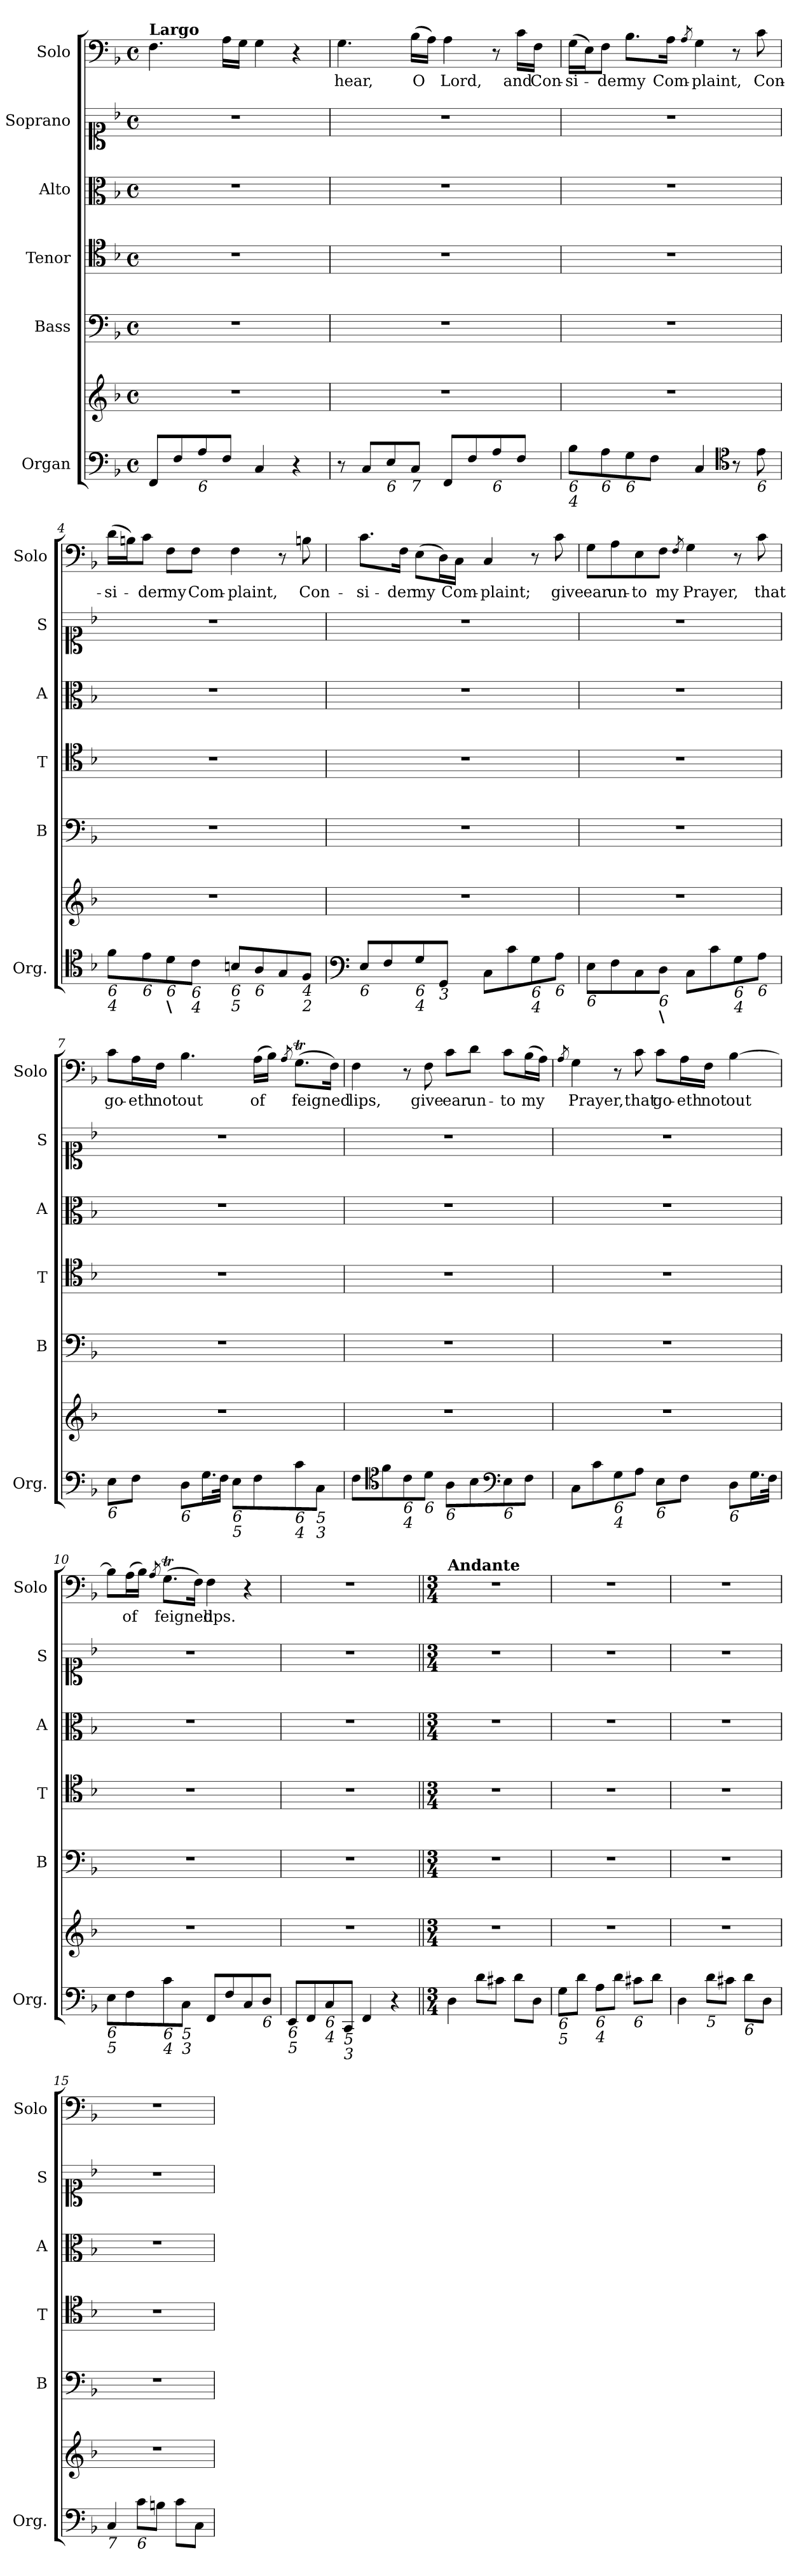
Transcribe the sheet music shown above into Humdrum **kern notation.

**kern	**kern	**kern	**kern	**kern	**kern	**kern	**text
*part6	*part6	*part5	*part4	*part3	*part2	*part1	*part1
*staff7	*staff6	*staff5	*staff4	*staff3	*staff2	*staff1	*staff1
*I"Organ	*	*I"Bass	*I"Tenor	*I"Alto	*I"Soprano	*I"Solo	*
*I'Org.	*	*I'B	*I'T	*I'A	*I'S	*I'Solo	*
*clefF4	*clefG2	*clefF4	*clefC4	*clefC3	*clefC1	*clefF4	*
*k[b-]	*k[b-]	*k[b-]	*k[b-]	*k[b-]	*k[b-]	*k[b-]	*
*F:	*F:	*F:	*F:	*F:	*F:	*F:	*
*M4/4	*M4/4	*M4/4	*M4/4	*M4/4	*M4/4	*M4/4	*
*met(c)	*met(c)	*met(c)	*met(c)	*met(c)	*met(c)	*met(c)	*
*MM70	*MM70	*MM70	*MM70	*MM70	*MM70	*MM70	*
=1	=1	=1	=1	=1	=1	=1	=1
!	!	!	!	!	!	!LO:TX:a:B:t=Largo	!
8FF/L	1r	1r	1r	1r	1r	4.F\	.
8F/	.	.	.	.	.	.	.
!LO:TX:b:i:t=6	!	!	!	!	!	!	!
8A/	.	.	.	.	.	.	.
8F/J	.	.	.	.	.	16A\LL	.
.	.	.	.	.	.	16G\JJ	.
4C/	.	.	.	.	.	4G\	.
4r	.	.	.	.	.	4r	.
=2	=2	=2	=2	=2	=2	=2	=2
!	!	!	!	!	!	!	!LO:LY:b
8r	1r	1r	1r	1r	1r	4.G\	hear,
8C/L	.	.	.	.	.	.	.
!LO:TX:b:i:t=6	!	!	!	!	!	!	!
8E/	.	.	.	.	.	.	.
!LO:TX:b:i:t=7	!	!	!	!	!	!	!
!	!	!	!	!	!	!	!LO:LY:b
8C/J	.	.	.	.	.	(>16B-\LL	O
.	.	.	.	.	.	16A\JJ)	.
!	!	!	!	!	!	!	!LO:LY:b
8FF/L	.	.	.	.	.	4A\	Lord,
8F/	.	.	.	.	.	.	.
!LO:TX:b:i:t=6	!	!	!	!	!	!	!
8A/	.	.	.	.	.	8r	.
!	!	!	!	!	!	!	!LO:LY:b
8F/J	.	.	.	.	.	16c\LL	and
!	!	!	!	!	!	!	!LO:LY:b
.	.	.	.	.	.	16F\JJ	Con-
=3	=3	=3	=3	=3	=3	=3	=3
!LO:TX:b:i:t=6\n4	!	!	!	!	!	!	!
!	!	!	!	!	!	!	!LO:LY:b
8B-\L	1r	1r	1r	1r	1r	(>16G\LL	-si-
.	.	.	.	.	.	16E\J)	.
!LO:TX:b:i:t=6	!	!	!	!	!	!	!
!	!	!	!	!	!	!	!LO:LY:b
8A\	.	.	.	.	.	8F\J	-der
!LO:TX:b:i:t=6	!	!	!	!	!	!	!
!	!	!	!	!	!	!	!LO:LY:b
8G\	.	.	.	.	.	8.B-\L	my
8F\J	.	.	.	.	.	.	.
!	!	!	!	!	!	!	!LO:LY:b
.	.	.	.	.	.	16A\Jk	Com-
.	.	.	.	.	.	8qA/	.
!	!	!	!	!	!	!	!LO:LY:b
4C/	.	.	.	.	.	4G\	-plaint,
*clefC4	*	*	*	*	*	*	*
8r	.	.	.	.	.	8r	.
!LO:TX:b:i:t=6	!	!	!	!	!	!	!
!	!	!	!	!	!	!	!LO:LY:b
8e\	.	.	.	.	.	8c\	Con-
=4	=4	=4	=4	=4	=4	=4	=4
!LO:TX:b:i:t=6\n4	!	!	!	!	!	!	!
!	!	!	!	!	!	!	!LO:LY:b
8f\L	1r	1r	1r	1r	1r	(>16d\LL	-si-
.	.	.	.	.	.	16Bn\J)	.
!LO:TX:b:i:t=6	!	!	!	!	!	!	!
!	!	!	!	!	!	!	!LO:LY:b
8e\	.	.	.	.	.	8c\J	-der
!LO:TX:b:i:t=6	!	!	!	!	!	!	!
!LO:TX:b:B:t=\	!	!	!	!	!	!	!
!	!	!	!	!	!	!	!LO:LY:b
8d\	.	.	.	.	.	8F\L	my
!LO:TX:b:i:t=6\n4	!	!	!	!	!	!	!
!	!	!	!	!	!	!	!LO:LY:b
8c\J	.	.	.	.	.	8F\J	Com-
!LO:TX:b:i:t=6	!	!	!	!	!	!	!
!LO:TX:b:i:t=5	!	!	!	!	!	!	!
!	!	!	!	!	!	!	!LO:LY:b
8Bn/L	.	.	.	.	.	4F\	-plaint,
!LO:TX:b:i:t=6	!	!	!	!	!	!	!
8A/	.	.	.	.	.	.	.
8G/	.	.	.	.	.	8r	.
!LO:TX:b:i:t=4	!	!	!	!	!	!	!
!LO:TX:b:i:t=2	!	!	!	!	!	!	!
!	!	!	!	!	!	!	!LO:LY:b
8F/J	.	.	.	.	.	8Bn\	Con-
!!LO:LB:g=z
=5	=5	=5	=5	=5	=5	=5	=5
*clefF4	*	*	*	*	*	*	*
!LO:TX:b:i:t=6	!	!	!	!	!	!	!
!	!	!	!	!	!	!	!LO:LY:b
8E/L	1r	1r	1r	1r	1r	8.c\L	-si-
8F/	.	.	.	.	.	.	.
!	!	!	!	!	!	!	!LO:LY:b
.	.	.	.	.	.	16F\Jk	-der
!LO:TX:b:i:t=6\n4	!	!	!	!	!	!	!
!	!	!	!	!	!	!	!LO:LY:b
8G/	.	.	.	.	.	(>8E\L	my
!LO:TX:b:i:t=3	!	!	!	!	!	!	!
8GG/J	.	.	.	.	.	16D\L)	.
!	!	!	!	!	!	!	!LO:LY:b
.	.	.	.	.	.	16C\JJ	Com-
!	!	!	!	!	!	!	!LO:LY:b
8C\L	.	.	.	.	.	4C/	-plaint;
8c\	.	.	.	.	.	.	.
!LO:TX:b:i:t=6\n4	!	!	!	!	!	!	!
8G\	.	.	.	.	.	8r	.
!LO:TX:b:i:t=6	!	!	!	!	!	!	!
!	!	!	!	!	!	!	!LO:LY:b
8A\J	.	.	.	.	.	8c\	give
=6	=6	=6	=6	=6	=6	=6	=6
!LO:TX:b:i:t=6	!	!	!	!	!	!	!
!	!	!	!	!	!	!	!LO:LY:b
8E\L	1r	1r	1r	1r	1r	8G\L	ear
!	!	!	!	!	!	!	!LO:LY:b
8F\	.	.	.	.	.	8A\	un-
!	!	!	!	!	!	!	!LO:LY:b
8C\	.	.	.	.	.	8E\	-to
!LO:TX:b:i:t=6	!	!	!	!	!	!	!
!LO:TX:b:B:t=\	!	!	!	!	!	!	!
!	!	!	!	!	!	!	!LO:LY:b
8D\J	.	.	.	.	.	8F\J	my
.	.	.	.	.	.	8qF/	.
!	!	!	!	!	!	!	!LO:LY:b
8C\L	.	.	.	.	.	4G\	Prayer,
8c\	.	.	.	.	.	.	.
!LO:TX:b:i:t=6\n4	!	!	!	!	!	!	!
8G\	.	.	.	.	.	8r	.
!LO:TX:b:i:t=6	!	!	!	!	!	!	!
!	!	!	!	!	!	!	!LO:LY:b
8A\J	.	.	.	.	.	8c\	that
=7	=7	=7	=7	=7	=7	=7	=7
!LO:TX:b:i:t=6	!	!	!	!	!	!	!
!	!	!	!	!	!	!	!LO:LY:b
8E\L	1r	1r	1r	1r	1r	8c\L	go-
!	!	!	!	!	!	!	!LO:LY:b
8F\J	.	.	.	.	.	16A\L	-eth
!	!	!	!	!	!	!	!LO:LY:b
.	.	.	.	.	.	16F\JJ	not
!LO:TX:b:i:t=6	!	!	!	!	!	!	!
!	!	!	!	!	!	!	!LO:LY:b
8D\L	.	.	.	.	.	4.B-\	out
16.G\L	.	.	.	.	.	.	.
32F\JJk	.	.	.	.	.	.	.
!LO:TX:b:i:t=6	!	!	!	!	!	!	!
!LO:TX:b:i:t=5	!	!	!	!	!	!	!
8E\L	.	.	.	.	.	.	.
!	!	!	!	!	!	!	!LO:LY:b
8F\	.	.	.	.	.	(>16A\LL	of
.	.	.	.	.	.	16B-\JJ)	.
.	.	.	.	.	.	8qA/	.
!LO:TX:b:i:t=6\n4	!	!	!	!	!	!	!
!	!	!	!	!	!	!	!LO:LY:b
8c\	.	.	.	.	.	(>8.GT\L	feigned
!LO:TX:b:i:t=5\n3	!	!	!	!	!	!	!
8C\J	.	.	.	.	.	.	.
.	.	.	.	.	.	16F\Jk)	.
=8	=8	=8	=8	=8	=8	=8	=8
!	!	!	!	!	!	!	!LO:LY:b
8F\L	1r	1r	1r	1r	1r	4F\	lips,
*clefC4	*	*	*	*	*	*	*
8f\	.	.	.	.	.	.	.
!LO:TX:b:i:t=6\n4	!	!	!	!	!	!	!
8c\	.	.	.	.	.	8r	.
!LO:TX:b:i:t=6	!	!	!	!	!	!	!
!	!	!	!	!	!	!	!LO:LY:b
8d\J	.	.	.	.	.	8F\	give
!LO:TX:b:i:t=6	!	!	!	!	!	!	!
!	!	!	!	!	!	!	!LO:LY:b
8A\L	.	.	.	.	.	8c\L	ear
!	!	!	!	!	!	!	!LO:LY:b
8B-\	.	.	.	.	.	8d\J	un-
*clefF4	*	*	*	*	*	*	*
!LO:TX:b:i:t=6	!	!	!	!	!	!	!
!	!	!	!	!	!	!	!LO:LY:b
8E\	.	.	.	.	.	8c\L	-to
!	!	!	!	!	!	!	!LO:LY:b
8F\J	.	.	.	.	.	(>16B-\L	my
.	.	.	.	.	.	16A\JJ)	.
!!LO:LB:g=z
=9	=9	=9	=9	=9	=9	=9	=9
.	.	.	.	.	.	8qA/	.
!	!	!	!	!	!	!	!LO:LY:b
8C\L	1r	1r	1r	1r	1r	4G\	Prayer,
8c\	.	.	.	.	.	.	.
!LO:TX:b:i:t=6\n4	!	!	!	!	!	!	!
8G\	.	.	.	.	.	8r	.
!	!	!	!	!	!	!	!LO:LY:b
8A\J	.	.	.	.	.	8c\	that
!LO:TX:b:i:t=6	!	!	!	!	!	!	!
!	!	!	!	!	!	!	!LO:LY:b
8E\L	.	.	.	.	.	8c\L	go-
!	!	!	!	!	!	!	!LO:LY:b
8F\J	.	.	.	.	.	16A\L	-eth
!	!	!	!	!	!	!	!LO:LY:b
.	.	.	.	.	.	16F\JJ	not
!LO:TX:b:i:t=6	!	!	!	!	!	!	!
!	!	!	!	!	!	!	!LO:LY:b
8D\L	.	.	.	.	.	[4B-\	out
16.G\L	.	.	.	.	.	.	.
32F\JJk	.	.	.	.	.	.	.
=10	=10	=10	=10	=10	=10	=10	=10
!LO:TX:b:i:t=6	!	!	!	!	!	!	!
!LO:TX:b:i:t=5	!	!	!	!	!	!	!
8E\L	1r	1r	1r	1r	1r	8B-\L]	.
!	!	!	!	!	!	!	!LO:LY:b
8F\	.	.	.	.	.	(>16A\L	of
.	.	.	.	.	.	16B-\JJ)	.
.	.	.	.	.	.	8qA/	.
!LO:TX:b:i:t=6\n4	!	!	!	!	!	!	!
!	!	!	!	!	!	!	!LO:LY:b
8c\	.	.	.	.	.	(>8.GT\L	feigned
!LO:TX:b:i:t=5\n3	!	!	!	!	!	!	!
8C\J	.	.	.	.	.	.	.
.	.	.	.	.	.	16F\Jk)	.
!	!	!	!	!	!	!	!LO:LY:b
8FF/L	.	.	.	.	.	4F\	lips.
8F/	.	.	.	.	.	.	.
8C/	.	.	.	.	.	4r	.
!LO:TX:b:i:t=6	!	!	!	!	!	!	!
8D/J	.	.	.	.	.	.	.
=11	=11	=11	=11	=11	=11	=11	=11
!LO:TX:b:i:t=6	!	!	!	!	!	!	!
!LO:TX:b:i:t=5	!	!	!	!	!	!	!
8EE/L	1r	1r	1r	1r	1r	1r	.
8FF/	.	.	.	.	.	.	.
!LO:TX:b:i:t=6\n4	!	!	!	!	!	!	!
8C/	.	.	.	.	.	.	.
!LO:TX:b:i:t=5\n3	!	!	!	!	!	!	!
8CC/J	.	.	.	.	.	.	.
4FF/	.	.	.	.	.	.	.
4r	.	.	.	.	.	.	.
=12||	=12||	=12||	=12||	=12||	=12||	=12||	=12||
*M3/4	*M3/4	*M3/4	*M3/4	*M3/4	*M3/4	*M3/4	*
*	*	*	*	*	*	*MM90	*
!	!	!	!	!	!	!LO:TX:a:B:t=Andante	!
4D\	2.r	2.r	2.r	2.r	2.r	2.r	.
8d\L	.	.	.	.	.	.	.
8c#X\J	.	.	.	.	.	.	.
8d\L	.	.	.	.	.	.	.
8D\J	.	.	.	.	.	.	.
=13	=13	=13	=13	=13	=13	=13	=13
!LO:TX:b:i:t=6	!	!	!	!	!	!	!
!LO:TX:b:i:t=5	!	!	!	!	!	!	!
8G\L	2.r	2.r	2.r	2.r	2.r	2.r	.
8d\J	.	.	.	.	.	.	.
!LO:TX:b:i:t=6\n4	!	!	!	!	!	!	!
8A\L	.	.	.	.	.	.	.
8d\J	.	.	.	.	.	.	.
!LO:TX:b:i:t=6	!	!	!	!	!	!	!
8c#X\L	.	.	.	.	.	.	.
8d\J	.	.	.	.	.	.	.
=14	=14	=14	=14	=14	=14	=14	=14
4D\	2.r	2.r	2.r	2.r	2.r	2.r	.
!LO:TX:b:i:t=5	!	!	!	!	!	!	!
8d\L	.	.	.	.	.	.	.
8c#X\J	.	.	.	.	.	.	.
!LO:TX:b:i:t=6	!	!	!	!	!	!	!
8d\L	.	.	.	.	.	.	.
8D\J	.	.	.	.	.	.	.
!!LO:LB:g=z
=15	=15	=15	=15	=15	=15	=15	=15
!LO:TX:b:i:t=7	!	!	!	!	!	!	!
4C/	2.r	2.r	2.r	2.r	2.r	2.r	.
!LO:TX:b:i:t=6	!	!	!	!	!	!	!
8c\L	.	.	.	.	.	.	.
8Bn\J	.	.	.	.	.	.	.
8c\L	.	.	.	.	.	.	.
8C\J	.	.	.	.	.	.	.
=	=	=	=	=	=	=	=
*-	*-	*-	*-	*-	*-	*-	*-
